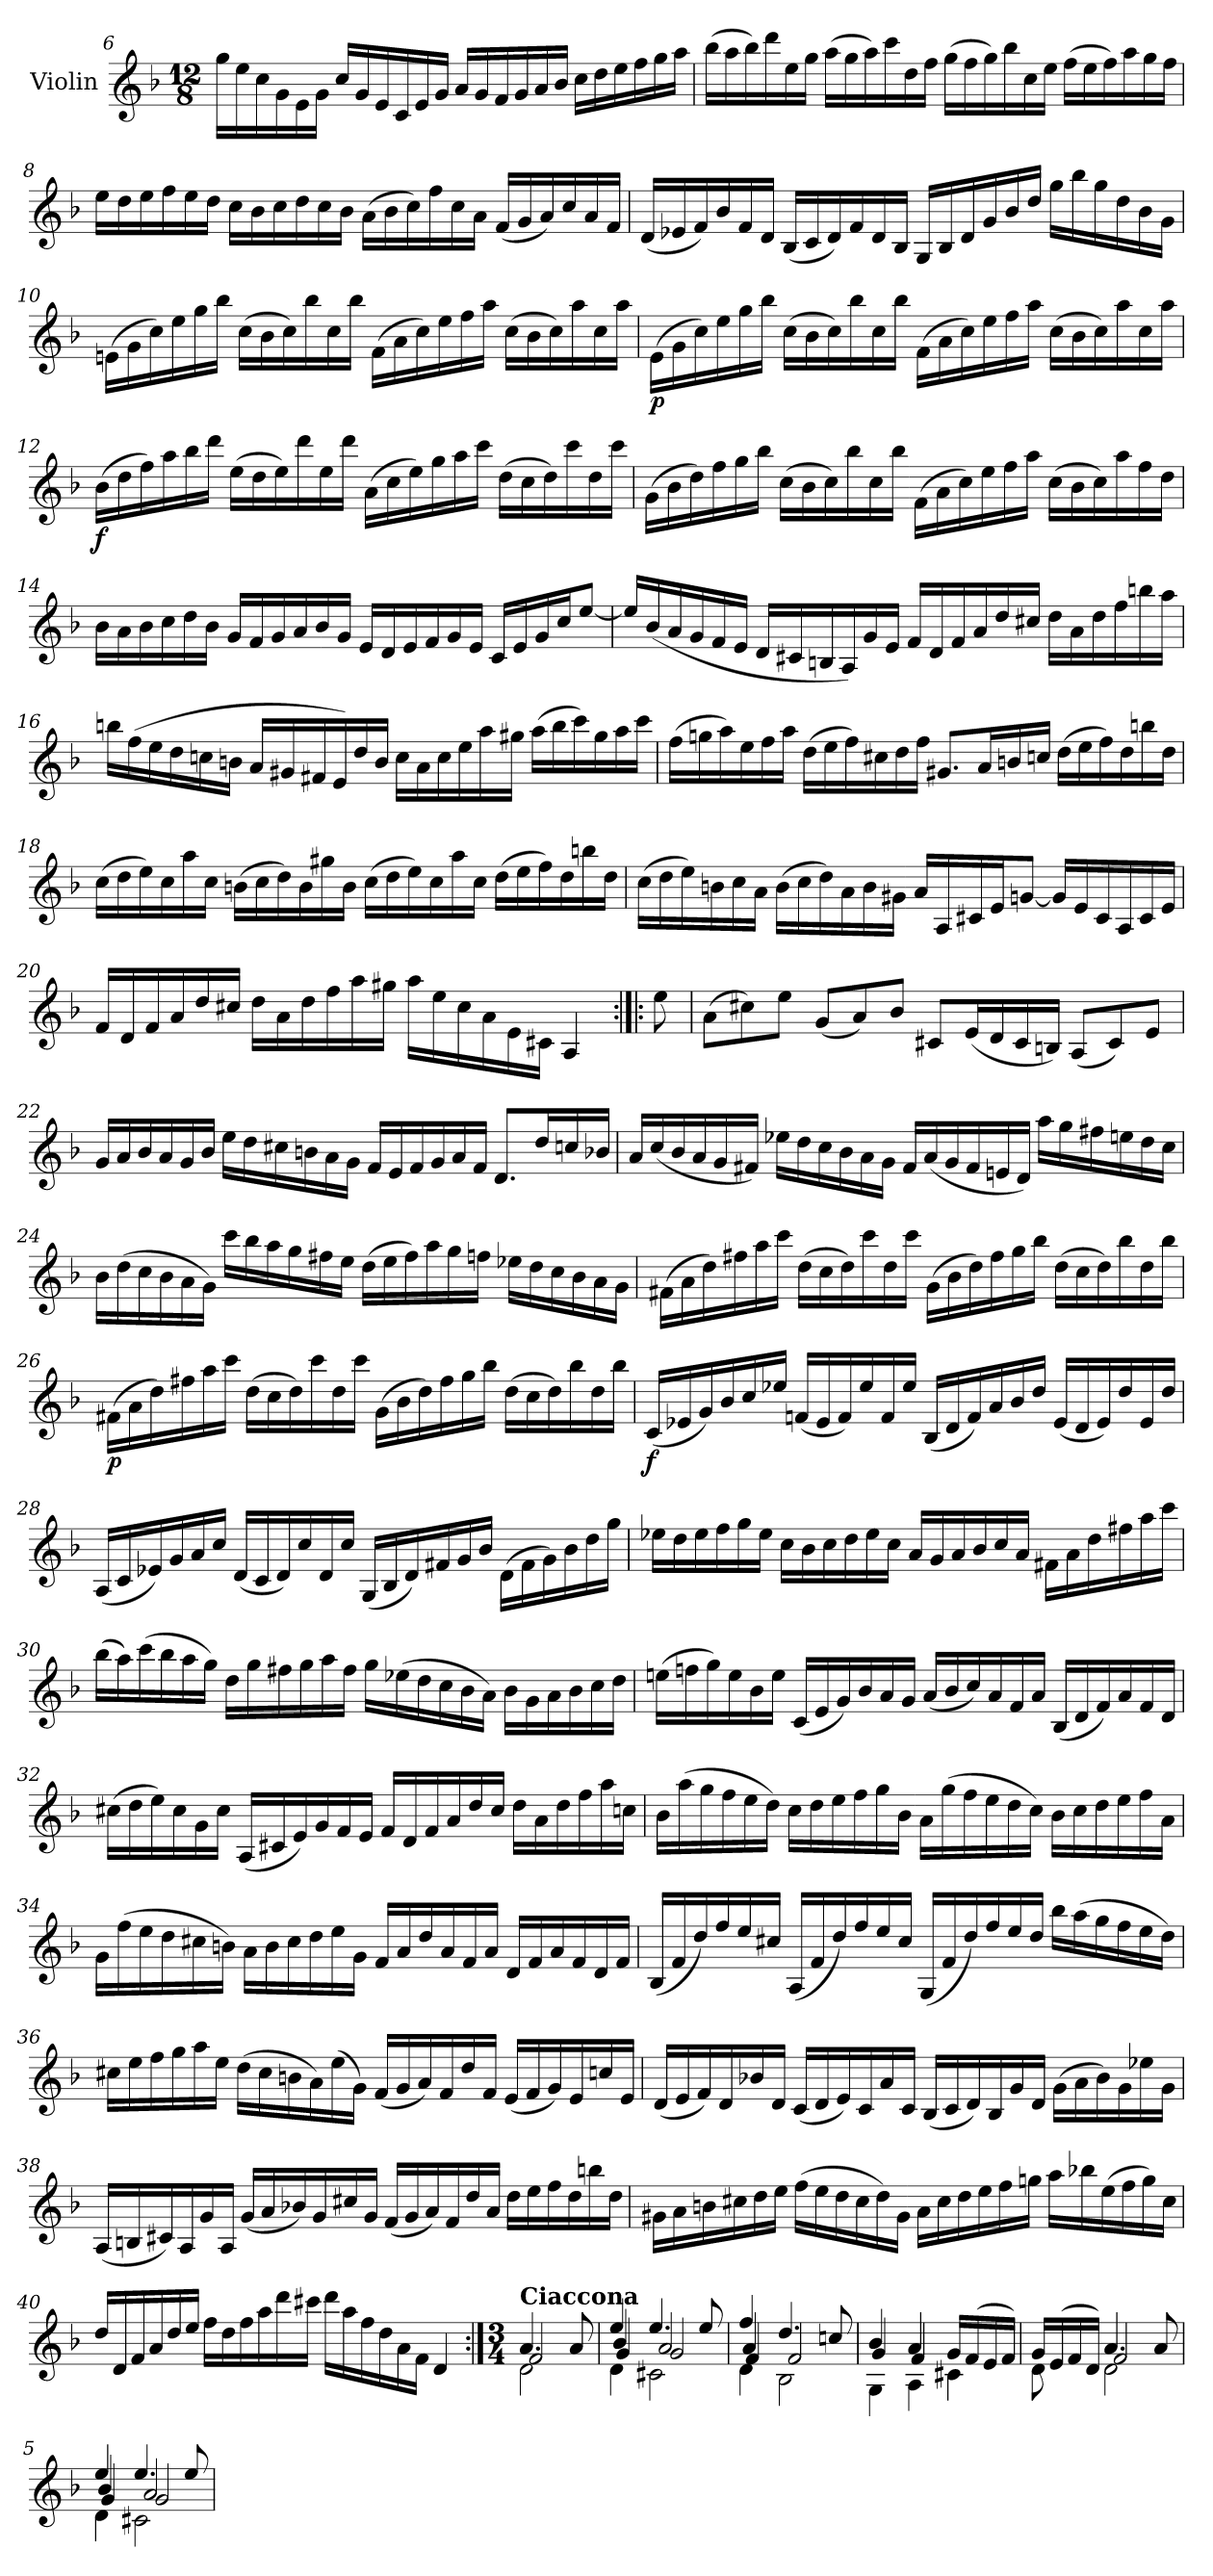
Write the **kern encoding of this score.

**kern	**dynam
*part1	*part1
*staff1	*staff1
*I"Violin	*
*I'Vln.	*
*clefG2	*
*k[b-]	*
*M12/8	*
=6	=6
16gg\LL	.
16ee\	.
16cc\	.
16g\	.
16e\	.
16g\JJ	.
16cc/LL	.
16g/	.
16e/	.
16c/	.
16e/	.
16g/JJ	.
16a/LL	.
16g/	.
16f/	.
16g/	.
16a/	.
16b-/JJ	.
16cc\LL	.
16dd\	.
16ee\	.
16ff\	.
16gg\	.
16aa\JJ	.
!!LO:LB:g=z
=7	=7
(>16bb-\LL	.
16aa\	.
16bb-\)	.
16ddd\	.
16ee\	.
16gg\JJ	.
(>16aa\LL	.
16gg\	.
16aa\)	.
16ccc\	.
16dd\	.
16ff\JJ	.
(>16gg\LL	.
16ff\	.
16gg\)	.
16bb-\	.
16cc\	.
16ee\JJ	.
(>16ff\LL	.
16ee\	.
16ff\)	.
16aa\	.
16gg\	.
16ff\JJ	.
=8	=8
16ee\LL	.
16dd\	.
16ee\	.
16ff\	.
16ee\	.
16dd\JJ	.
16cc\LL	.
16b-\	.
16cc\	.
16dd\	.
16cc\	.
16b-\JJ	.
(>16a\LL	.
16b-\	.
16cc\)	.
16ff\	.
16cc\	.
16a\JJ	.
(<16f/LL	.
16g/	.
16a/)	.
16cc/	.
16a/	.
16f/JJ	.
!!LO:LB:g=z
=9	=9
(<16d/LL	.
16e-X/	.
16f/)	.
16b-/	.
16f/	.
16d/JJ	.
(<16B-/LL	.
16c/	.
16d/)	.
16f/	.
16d/	.
16B-/JJ	.
16G/LL	.
16B-/	.
16d/	.
16g/	.
16b-/	.
16dd/JJ	.
16gg\LL	.
16bb-\	.
16gg\	.
16dd\	.
16b-\	.
16g\JJ	.
=10	=10
(>16en\LL	.
16g\	.
16cc\)	.
16ee\	.
16gg\	.
16bb-\JJ	.
(>16cc\LL	.
16b-\	.
16cc\)	.
16bb-\	.
16cc\	.
16bb-\JJ	.
(>16f\LL	.
16a\	.
16cc\)	.
16ee\	.
16ff\	.
16aa\JJ	.
(>16cc\LL	.
16b-\	.
16cc\)	.
16aa\	.
16cc\	.
16aa\JJ	.
!!LO:LB:g=z
=11	=11
!	!LO:DY:b
(>16e\LL	p
16g\	.
16cc\)	.
16ee\	.
16gg\	.
16bb-\JJ	.
(>16cc\LL	.
16b-\	.
16cc\)	.
16bb-\	.
16cc\	.
16bb-\JJ	.
(>16f\LL	.
16a\	.
16cc\)	.
16ee\	.
16ff\	.
16aa\JJ	.
(>16cc\LL	.
16b-\	.
16cc\)	.
16aa\	.
16cc\	.
16aa\JJ	.
=12	=12
!	!LO:DY:b
(>16b-\LL	f
16dd\	.
16ff\)	.
16aa\	.
16bb-\	.
16ddd\JJ	.
(>16ee\LL	.
16dd\	.
16ee\)	.
16ddd\	.
16ee\	.
16ddd\JJ	.
(>16a\LL	.
16cc\	.
16ee\)	.
16gg\	.
16aa\	.
16ccc\JJ	.
(>16dd\LL	.
16cc\	.
16dd\)	.
16ccc\	.
16dd\	.
16ccc\JJ	.
!!LO:LB:g=z
=13	=13
(>16g\LL	.
16b-\	.
16dd\)	.
16ff\	.
16gg\	.
16bb-\JJ	.
(>16cc\LL	.
16b-\	.
16cc\)	.
16bb-\	.
16cc\	.
16bb-\JJ	.
(>16f\LL	.
16a\	.
16cc\)	.
16ee\	.
16ff\	.
16aa\JJ	.
(>16cc\LL	.
16b-\	.
16cc\)	.
16aa\	.
16ff\	.
16dd\JJ	.
=14	=14
16b-\LL	.
16a\	.
16b-\	.
16cc\	.
16dd\	.
16b-\JJ	.
16g/LL	.
16f/	.
16g/	.
16a/	.
16b-/	.
16g/JJ	.
16e/LL	.
16d/	.
16e/	.
16f/	.
16g/	.
16e/JJ	.
16c/LL	.
16e/	.
16g/	.
16cc/J	.
[8ee/J	.
!!LO:LB:g=z
=15	=15
16ee/LL]	.
(<16b-/	.
16a/	.
16g/	.
16f/	.
16e/JJ	.
16d/LL	.
16c#X/	.
16Bn/	.
16A/)	.
16g/	.
16e/JJ	.
16f/LL	.
16d/	.
16f/	.
16a/	.
16dd/	.
16cc#X/JJ	.
16dd\LL	.
16a\	.
16dd\	.
16ff\	.
16bbn\	.
16aa\JJ	.
=16	=16
16bbn\LL	.
(>16ff\	.
16ee\	.
16dd\	.
16ccn\	.
16bn\JJ	.
16a/LL	.
16g#X/	.
16f#X/	.
16e/)	.
16dd/	.
16b/JJ	.
16cc\LL	.
16a\	.
16cc\	.
16ee\	.
16aa\	.
16gg#X\JJ	.
(>16aa\LL	.
16bb\	.
16ccc\)	.
16gg#\	.
16aa\	.
16ccc\JJ	.
!!LO:LB:g=z
=17	=17
(>16ff\LL	.
16ggn\	.
16aa\)	.
16ee\	.
16ff\	.
16aa\JJ	.
(>16dd\LL	.
16ee\	.
16ff\)	.
16cc#X\	.
16dd\	.
16ff\JJ	.
8.g#X/L	.
16a/L	.
16bn/	.
16ccn/JJ	.
(>16dd\LL	.
16ee\	.
16ff\)	.
16dd\	.
16bbn\	.
16dd\JJ	.
=18	=18
(>16cc\LL	.
16dd\	.
16ee\)	.
16cc\	.
16aa\	.
16cc\JJ	.
(>16bn\LL	.
16cc\	.
16dd\)	.
16b\	.
16gg#X\	.
16b\JJ	.
(>16cc\LL	.
16dd\	.
16ee\)	.
16cc\	.
16aa\	.
16cc\JJ	.
(>16dd\LL	.
16ee\	.
16ff\)	.
16dd\	.
16bbn\	.
16dd\JJ	.
!!LO:LB:g=z
=19	=19
(>16cc\LL	.
16dd\	.
16ee\)	.
16bn\	.
16cc\	.
16a\JJ	.
(>16b\LL	.
16cc\	.
16dd\)	.
16a\	.
16b\	.
16g#X\JJ	.
16a/LL	.
16A/	.
16c#X/	.
16e/J	.
[8gn/J	.
16g/LL]	.
16e/	.
16c#/	.
16A/	.
16c#/	.
16e/JJ	.
=20	=20
16f/LL	.
16d/	.
16f/	.
16a/	.
16dd/	.
16cc#X/JJ	.
16dd\LL	.
16a\	.
16dd\	.
16ff\	.
16aa\	.
16gg#X\JJ	.
16aa\LL	.
16ee\	.
16cc#\	.
16a\	.
16e\	.
16c#X\JJ	.
4A/	.
!!LO:PB:g=z
=20X1:|!|:	=20X1:|!|:
8ee\	.
=21	=21
(>8a\L	.
8cc#X\)	.
8ee\J	.
(<8g/L	.
8a/)	.
8b-/J	.
8c#X/L	.
(<16e/L	.
16d/	.
16c#/	.
16Bn/JJ)	.
(<8A/L	.
8c#/)	.
8e/J	.
=22	=22
16g/LL	.
16a/	.
16b-/	.
16a/	.
16g/	.
16b-/JJ	.
16ee\LL	.
16dd\	.
16cc#X\	.
16bn\	.
16a\	.
16g\JJ	.
16f/LL	.
16e/	.
16f/	.
16g/	.
16a/	.
16f/JJ	.
8.d/L	.
16dd/L	.
16ccn/	.
16b-X/JJ	.
!!LO:LB:g=z
=23	=23
16a/LL	.
(<16cc/	.
16b-/	.
16a/	.
16g/	.
16f#X/JJ)	.
16ee-X\LL	.
16dd\	.
16cc\	.
16b-\	.
16a\	.
16g\JJ	.
16f#/LL	.
(<16a/	.
16g/	.
16f#/	.
16en/	.
16d/JJ)	.
16aa\LL	.
16gg\	.
16ff#X\	.
16een\	.
16dd\	.
16cc\JJ	.
=24	=24
16b-\LL	.
(>16dd\	.
16cc\	.
16b-\	.
16a\	.
16g\JJ)	.
16ccc\LL	.
16bb-\	.
16aa\	.
16gg\	.
16ff#X\	.
16ee\JJ	.
(>16dd\LL	.
16ee\	.
16ff#\)	.
16aa\	.
16gg\	.
16ffn\JJ	.
16ee-X\LL	.
16dd\	.
16cc\	.
16b-\	.
16a\	.
16g\JJ	.
!!LO:LB:g=z
=25	=25
(>16f#X\LL	.
16a\	.
16dd\)	.
16ff#X\	.
16aa\	.
16ccc\JJ	.
(>16dd\LL	.
16cc\	.
16dd\)	.
16ccc\	.
16dd\	.
16ccc\JJ	.
(>16g\LL	.
16b-\	.
16dd\)	.
16ff#\	.
16gg\	.
16bb-\JJ	.
(>16dd\LL	.
16cc\	.
16dd\)	.
16bb-\	.
16dd\	.
16bb-\JJ	.
=26	=26
!	!LO:DY:b
(>16f#X\LL	p
16a\	.
16dd\)	.
16ff#X\	.
16aa\	.
16ccc\JJ	.
(>16dd\LL	.
16cc\	.
16dd\)	.
16ccc\	.
16dd\	.
16ccc\JJ	.
(>16g\LL	.
16b-\	.
16dd\)	.
16ff#\	.
16gg\	.
16bb-\JJ	.
(>16dd\LL	.
16cc\	.
16dd\)	.
16bb-\	.
16dd\	.
16bb-\JJ	.
!!LO:LB:g=z
=27	=27
!	!LO:DY:b
(<16c/LL	f
16e-X/	.
16g/)	.
16b-/	.
16cc/	.
16ee-X/JJ	.
(<16fn/LL	.
16e-/	.
16f/)	.
16ee-/	.
16f/	.
16ee-/JJ	.
(<16B-/LL	.
16d/	.
16f/)	.
16a/	.
16b-/	.
16dd/JJ	.
(<16e-/LL	.
16d/	.
16e-/)	.
16dd/	.
16e-/	.
16dd/JJ	.
=28	=28
(<16A/LL	.
16c/	.
16e-X/)	.
16g/	.
16a/	.
16cc/JJ	.
(<16d/LL	.
16c/	.
16d/)	.
16cc/	.
16d/	.
16cc/JJ	.
(<16G/LL	.
16B-/	.
16d/)	.
16f#X/	.
16g/	.
16b-/JJ	.
(>16d\LL	.
16f#\	.
16g\)	.
16b-\	.
16dd\	.
16gg\JJ	.
!!LO:LB:g=z
=29	=29
16ee-X\LL	.
16dd\	.
16ee-\	.
16ff\	.
16gg\	.
16ee-\JJ	.
16cc\LL	.
16b-\	.
16cc\	.
16dd\	.
16ee-\	.
16cc\JJ	.
16a/LL	.
16g/	.
16a/	.
16b-/	.
16cc/	.
16a/JJ	.
16f#X\LL	.
16a\	.
16dd\	.
16ff#X\	.
16aa\	.
16ccc\JJ	.
=30	=30
(>16bb-\LL	.
16aa\)	.
(>16ccc\	.
16bb-\	.
16aa\	.
16gg\JJ)	.
16dd\LL	.
16gg\	.
16ff#X\	.
16gg\	.
16aa\	.
16ff#\JJ	.
16gg\LL	.
(>16ee-X\	.
16dd\	.
16cc\	.
16b-\	.
16a\JJ)	.
16b-\LL	.
16g\	.
16a\	.
16b-\	.
16cc\	.
16dd\JJ	.
!!LO:LB:g=z
=31	=31
(>16een\LL	.
16ffn\	.
16gg\)	.
16ee\	.
16b-\	.
16ee\JJ	.
(<16c/LL	.
16e/	.
16g/)	.
16b-/	.
16a/	.
16g/JJ	.
(<16a/LL	.
16b-/	.
16cc/)	.
16a/	.
16f/	.
16a/JJ	.
(<16B-/LL	.
16d/	.
16f/)	.
16a/	.
16f/	.
16d/JJ	.
=32	=32
(>16cc#X\LL	.
16dd\	.
16ee\)	.
16cc#\	.
16g\	.
16cc#\JJ	.
(<16A/LL	.
16c#X/	.
16e/)	.
16g/	.
16f/	.
16e/JJ	.
16f/LL	.
16d/	.
16f/	.
16a/	.
16dd/	.
16cc#/JJ	.
16dd\LL	.
16a\	.
16dd\	.
16ff\	.
16aa\	.
16ccn\JJ	.
!!LO:LB:g=z
=33	=33
16b-\LL	.
(>16aa\	.
16gg\	.
16ff\	.
16ee\	.
16dd\JJ)	.
16cc\LL	.
16dd\	.
16ee\	.
16ff\	.
16gg\	.
16b-\JJ	.
16a\LL	.
(>16gg\	.
16ff\	.
16ee\	.
16dd\	.
16cc\JJ)	.
16b-\LL	.
16cc\	.
16dd\	.
16ee\	.
16ff\	.
16a\JJ	.
=34	=34
16g\LL	.
(>16ff\	.
16ee\	.
16dd\	.
16cc#X\	.
16bn\JJ)	.
16a\LL	.
16b\	.
16cc#\	.
16dd\	.
16ee\	.
16g\JJ	.
16f/LL	.
16a/	.
16dd/	.
16a/	.
16f/	.
16a/JJ	.
16d/LL	.
16f/	.
16a/	.
16f/	.
16d/	.
16f/JJ	.
!!LO:LB:g=z
=35	=35
(<16B-/LL	.
16f/	.
16dd/)	.
16ff/	.
16ee/	.
16cc#X/JJ	.
(<16A/LL	.
16f/	.
16dd/)	.
16ff/	.
16ee/	.
16cc#/JJ	.
(<16G/LL	.
16f/	.
16dd/)	.
16ff/	.
16ee/	.
16dd/JJ	.
16bb-\LL	.
(>16aa\	.
16gg\	.
16ff\	.
16ee\	.
16dd\JJ)	.
=36	=36
16cc#X\LL	.
16ee\	.
16ff\	.
16gg\	.
16aa\	.
16ee\JJ	.
(>16dd\LL	.
16cc#\	.
16bn\	.
16a\)	.
(>16ee\	.
16g\JJ)	.
(<16f/LL	.
16g/	.
16a/)	.
16f/	.
16dd/	.
16f/JJ	.
(<16e/LL	.
16f/	.
16g/)	.
16e/	.
16ccn/	.
16e/JJ	.
!!LO:LB:g=z
=37	=37
(<16d/LL	.
16e/	.
16f/)	.
16d/	.
16b-X/	.
16d/JJ	.
(<16c/LL	.
16d/	.
16e/)	.
16c/	.
16a/	.
16c/JJ	.
(<16B-/LL	.
16c/	.
16d/)	.
16B-/	.
16g/	.
16d/JJ	.
(>16g\LL	.
16a\	.
16b-\)	.
16g\	.
16ee-X\	.
16g\JJ	.
=38	=38
(<16A/LL	.
16Bn/	.
16c#X/)	.
16A/	.
16g/	.
16A/JJ	.
(<16g/LL	.
16a/	.
16b-X/)	.
16g/	.
16cc#X/	.
16g/JJ	.
(<16f/LL	.
16g/	.
16a/)	.
16f/	.
16dd/	.
16a/JJ	.
16dd\LL	.
16ee\	.
16ff\	.
16dd\	.
16bbn\	.
16dd\JJ	.
!!LO:LB:g=z
=39	=39
16g#X\LL	.
16a\	.
16bn\	.
16cc#X\	.
16dd\	.
16ee\JJ	.
(>16ff\LL	.
16ee\	.
16dd\	.
16cc#\	.
16dd\)	.
16g#\JJ	.
16a\LL	.
16cc#\	.
16dd\	.
16ee\	.
16ff\	.
16ggn\JJ	.
16aa\LL	.
16bb-X\	.
(>16ee\	.
16ff\	.
16gg\)	.
16cc#\JJ	.
=40	=40
16dd/LL	.
16d/	.
16f/	.
16a/	.
16dd/	.
16ee/JJ	.
16ff\LL	.
16dd\	.
16ff\	.
16aa\	.
16ddd\	.
16ccc#X\JJ	.
16ddd\LL	.
16aa\	.
16ff\	.
16dd\	.
16a\	.
16f\JJ	.
4d/	.
!!LO:PB:g=z
=:|!	=:|!
*M3/4	*
*^	*
*	*^	*
!LO:TX:a:B:t=Ciaccona	!	!	!
4.a/	2d\	2f/	.
8a/	.	.	.
=1	=1	=1	=1
*	*	*^	*
4ee/	4d\	4b-/	4g/	.
4.ee/	2c#X\	2a/	2g/	.
8ee/	.	.	.	.
=2	=2	=2	=2	=2
4ff/	4d\	4a/	4f/	.
4.dd/	2B-\	2f/	2ryy	.
8ccn/	.	.	.	.
*	*	*v	*v	*
=3	=3	=3	=3
4b-/	4G\	4g/	.
4a/	4A\	4f/	.
16g/LL	4c#X\	4ryy	.
(>16f/	.	.	.
16e/	.	.	.
16f/JJ)	.	.	.
=4	=4	=4	=4
16g/LL	8d\	4ryy	.
(>16e/	.	.	.
16f/	8ryy	.	.
16d/JJ)	.	.	.
4.a/	2d\	2f/	.
8a/	.	.	.
=5	=5	=5	=5
*	*	*^	*
4ee/	4d\	4b-/	4g/	.
4.ee/	2c#X\	2a/	2g/	.
8ee/	.	.	.	.
*v	*v	*v	*v	*
=	=
*-	*-
